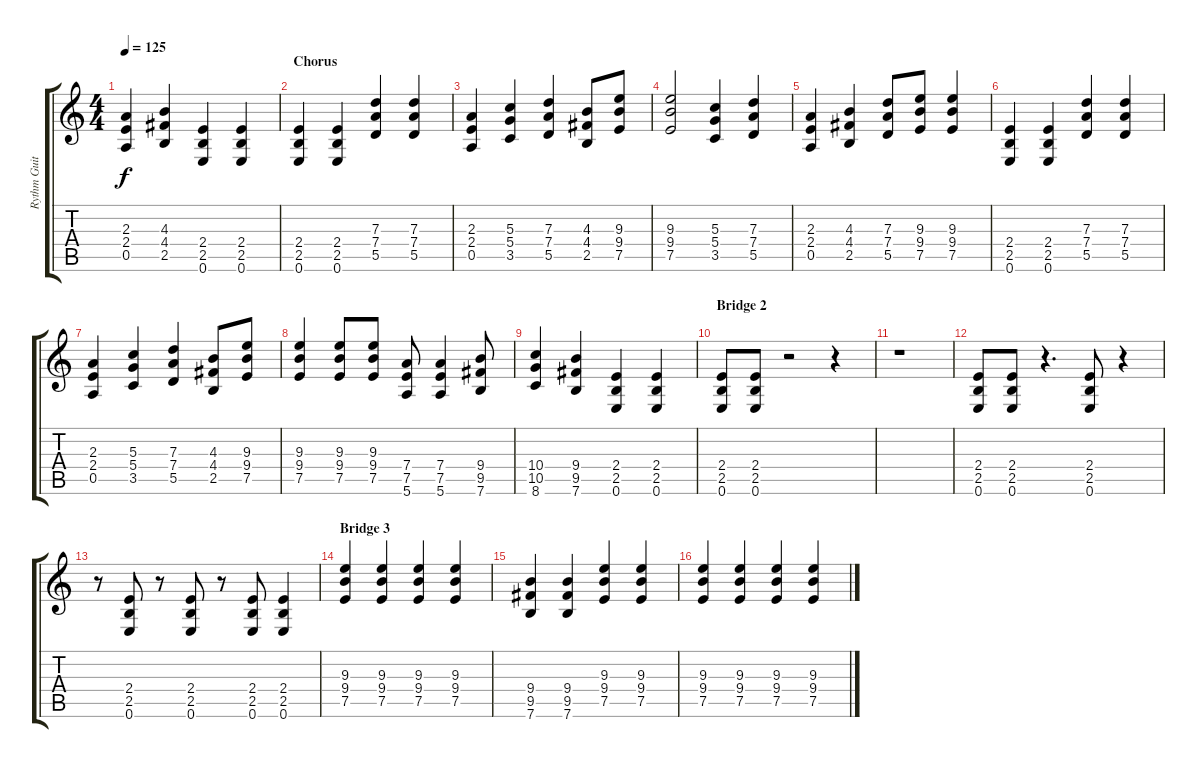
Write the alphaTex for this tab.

\track ("Rythm Guitar" "Rythm Guit") {instrument distortionguitar}
\staff {score tabs}
\tuning (E4 B3 G3 D3 A2 E2) {hide}
\ts (4 4)
\tempo 125
\clef g2
\ks c
(2.3 2.4 0.5).4{dy f} (4.3 4.4 2.5).4 (2.4 2.5 0.6).4 (2.4 2.5 0.6).4 |
\section ("" "Chorus")
(2.4 2.5 0.6).4 (2.4 2.5 0.6).4 (7.3 7.4 5.5).4 (7.3 7.4 5.5).4 |
(2.3 2.4 0.5).4 (5.3 5.4 3.5).4 (7.3 7.4 5.5).4 (4.3 4.4 2.5).8 (9.3 9.4 7.5).8 |
(9.3 9.4 7.5).2 (5.3 5.4 3.5).4 (7.3 7.4 5.5).4 |
(2.3 2.4 0.5).4 (4.3 4.4 2.5).4 (7.3 7.4 5.5).8 (9.3 9.4 7.5).8 (9.3 9.4 7.5).4 |
(2.4 2.5 0.6).4 (2.4 2.5 0.6).4 (7.3 7.4 5.5).4 (7.3 7.4 5.5).4 |
(2.3 2.4 0.5).4 (5.3 5.4 3.5).4 (7.3 7.4 5.5).4 (4.3 4.4 2.5).8 (9.3 9.4 7.5).8 |
(9.3 9.4 7.5).4 (9.3 9.4 7.5).8 (9.3 9.4 7.5).8 (7.4 7.5 5.6).8 (7.4 7.5 5.6).4 (9.4 9.5 7.6).8 |
(10.4 10.5 8.6).4 (9.4 9.5 7.6).4 (2.4 2.5 0.6).4 (2.4 2.5 0.6).4 |
\section ("" "Bridge 2")
(2.4 2.5 0.6).8 (2.4 2.5 0.6).8 r.2 r.4 |
r.1 |
(2.4 2.5 0.6).8 (2.4 2.5 0.6).8 r.4{d} (2.4 2.5 0.6).8 r.4 |
r.8 (2.4 2.5 0.6).8 r.8 (2.4 2.5 0.6).8 r.8 (2.4 2.5 0.6).8 (2.4 2.5 0.6).4 |
\section ("" "Bridge 3")
(9.3 9.4 7.5).4 (9.3 9.4 7.5).4 (9.3 9.4 7.5).4 (9.3 9.4 7.5).4 |
(9.4 9.5 7.6).4 (9.4 9.5 7.6).4 (9.3 9.4 7.5).4 (9.3 9.4 7.5).4 |
(9.3 9.4 7.5).4{volume 12} (9.3 9.4 7.5).4 (9.3 9.4 7.5).4 (9.3 9.4 7.5).4
